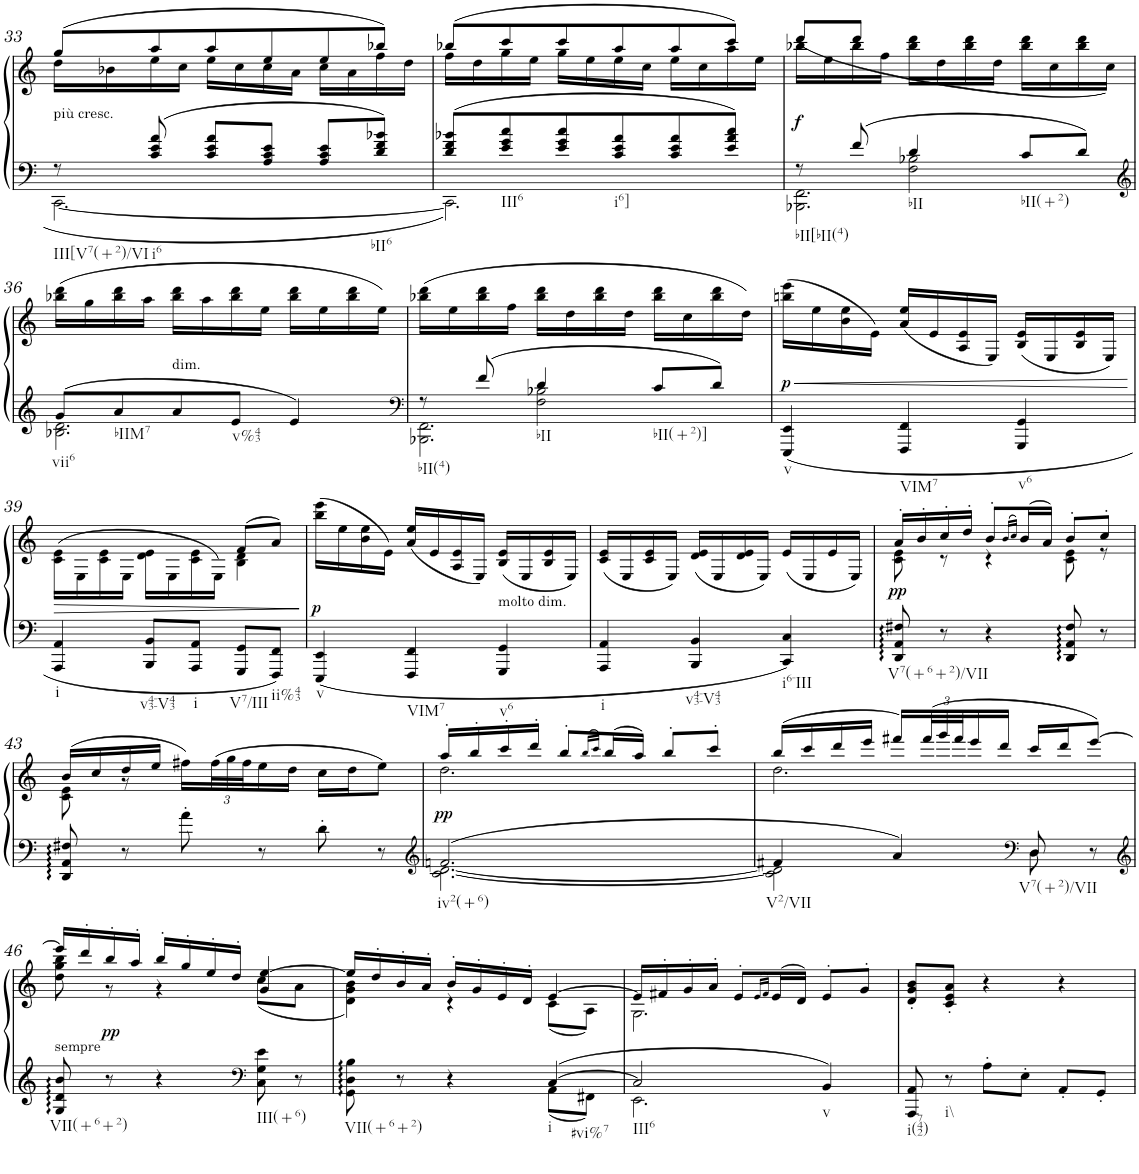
**kern	**kern	**dynam
*part1	*part1	*part1
*staff2	*staff1	*staff1/2
*I"Piano	*	*
*I'Pno.	*	*
!!LO:PB:g=z
*clefF4	*clefG2	*
*k[]	*k[]	*
*M3/4	*M3/4	*
=33	=33	=33
*^	*^	*
!	!	!LO:TX:b:t=più cresc.	!	!
!LO:TX:b:t=III[V7(+2)/VI	!	!	!	!
8r	[2.CC\	(8gg/L	16dd\LL	.
.	.	.	16b-X\	.
!LO:TX:b:t=i6	!	!	!	!
8c/ 8e/ 8a/	.	8aa/	16ee\	.
.	.	.	16cc\JJ	.
8c/ 8e/ 8a/L	.	8aa/	16ee\LL	.
.	.	.	16cc\	.
8A/ 8c/ 8e/J	.	8ee/	16cc\	.
.	.	.	16a\JJ	.
8A/ 8c/ 8e/L	.	8ee/	16cc\LL	.
.	.	.	16a\	.
!LO:TX:b:t=bII6	!	!	!	!
8d/ 8f/ 8b-X/J	.	8bb-X/J)	16ff\	.
.	.	.	16dd\JJ	.
=34	=34	=34	=34	=34
8d/ 8f/ 8b-X/L	2.CC\]	(8bb-X/L	16ff\LL	.
.	.	.	16dd\	.
!LO:TX:b:t=III6	!	!	!	!
8e/ 8g/ 8cc/	.	8ccc/	16gg\	.
.	.	.	16ee\JJ	.
8e/ 8g/ 8cc/	.	8ccc/	16gg\LL	.
.	.	.	16ee\	.
!LO:TX:b:t=i6]	!	!	!	!
8c/ 8e/ 8a/	.	8aa/	16ee\	.
.	.	.	16cc\JJ	.
8c/ 8e/ 8a/	.	8aa/	16ee\LL	.
.	.	.	16cc\	.
8e/ 8a/ 8cc/J	.	8ccc/J)	16aa\	.
.	.	.	16ee\JJ	.
=35	=35	=35	=35	=35
*	*^	*	*	*
!LO:TX:b:t=bII[bII(4)	!	!	!	!	!
!	!	!	!	!	!LO:DY:b
8r	4ryy	2.BBB-X\ 2.FF\	(8ddd/L	16bb-X\LL	f
.	.	.	.	16ee\	.
8f/	.	.	8ddd/J	16bb-\	.
.	.	.	.	16ff\JJ	.
!LO:TX:b:t=bII	!	!	!	!	!
4d/	2F\ 2B-X\	.	2ryy	16bb-\ 16ddd\LL	.
.	.	.	.	16dd\	.
.	.	.	.	16bb-\ 16ddd\	.
.	.	.	.	16dd\JJ	.
!LO:TX:b:t=bII(+2)	!	!	!	!	!
8c/L	.	.	.	16bb-\ 16ddd\LL	.
.	.	.	.	16cc\	.
8d/J	.	.	.	16bb-\ 16ddd\	.
.	.	.	.	16cc\JJ)	.
*v	*v	*v	*	*	*
*	*v	*v	*
!!LO:LB:g=z
=36	=36	=36
*clefG2	*	*
*^	*^	*
!LO:TX:b:t=vii6	!	!	!	!
*	*	*v	*v	*
8g/L	2.B-X\ 2.d\	(16bb-X\ 16ddd\LL	.
.	.	16gg\	.
!LO:TX:b:t=bIIM7	!	!	!
8a/	.	16bb-\ 16ddd\	.
.	.	16aa\JJ	.
!	!	!LO:TX:b:t=dim.	!
8a/	.	16bb-\ 16ddd\LL	.
.	.	16aa\	.
!LO:TX:b:t=v%43	!	!	!
8e/J	.	16bb-\ 16ddd\	.
.	.	16ee\JJ	.
4e/	.	16bb-\ 16ddd\LL	.
.	.	16ee\	.
.	.	16bb-\ 16ddd\	.
.	.	16ee\JJ)	.
*v	*v	*	*
=37	=37	=37
*clefF4	*	*
*^	*	*
*	*^	*	*
!LO:TX:b:t=bII(4)	!	!	!	!
8r	4ryy	2.BBB-X\ 2.FF\	(16bb-X\ 16ddd\LL	.
.	.	.	16ee\	.
8f/	.	.	16bb-\ 16ddd\	.
.	.	.	16ff\JJ	.
!LO:TX:b:t=bII	!	!	!	!
4d/	2F\ 2B-X\	.	16bb-\ 16ddd\LL	.
.	.	.	16dd\	.
.	.	.	16bb-\ 16ddd\	.
.	.	.	16dd\JJ	.
!LO:TX:b:t=bII(+2)]	!	!	!	!
8c/L	.	.	16bb-\ 16ddd\LL	.
.	.	.	16cc\	.
8d/J	.	.	16bb-\ 16ddd\	.
.	.	.	16dd\JJ)	.
*v	*v	*v	*	*
=38	=38	=38
!LO:TX:b:t=v	!	!
!	!	!LO:HP:b
!	!	!LO:DY:n=1:b
4EEE/ 4EE/	(16bbn\ 16eee\LL	< p
.	16ee\	.
.	16b\ 16ee\	.
.	16e\JJ)	.
!LO:TX:b:t=VIM7	!	!
4FFF/ 4FF/	(16a/ 16ee/LL	.
.	16e/	.
.	16A/ 16e/	.
.	16E/JJ)	.
!LO:TX:b:t=v6	!	!
4GGG/ 4GG/	(16B/ 16e/LL	.
.	16E/	.
.	16B/ 16e/	.
.	16E/JJ)	.
.	.	[
!!LO:LB:g=z
=39	=39	=39
!LO:TX:b:t=i	!	!
!	!	!LO:HP:b
*	*^	*
4AAA/ 4AA/	(16c\ 16e\LL	2ryy	>
.	16E\	.	.
.	16c\ 16e\	.	.
.	16E\JJ	.	.
!LO:TX:b:t=v43-V43	!	!	!
8BBB/ 8BB/L	16d\ 16e\LL	.	.
.	16E\	.	.
!LO:TX:b:t=i	!	!	!
8AAA/ 8AA/J	16c\ 16e\	.	.
.	16E\JJ)	.	.
!LO:TX:b:t=V7/III	!	!	!
8GGG/ 8GG/L	(8f/L	4B\ 4d\	.
!LO:TX:b:t=ii%43	!	!	!
8FFF/ 8FF/J	8a/J)	.	.
*	*v	*v	*
.	.	]
=40	=40	=40
!LO:TX:b:t=v	!	!
!	!	!LO:DY:b
4EEE/ 4EE/	(16bb\ 16eee\LL	p
.	16ee\	.
.	16b\ 16ee\	.
.	16e\JJ)	.
!LO:TX:b:t=VIM7	!	!
4FFF/ 4FF/	(16a/ 16ee/LL	.
.	16e/	.
.	16A/ 16e/	.
.	16E/JJ)	.
!	!LO:TX:b:t=molto dim.	!
!LO:TX:b:t=v6	!	!
4GGG/ 4GG/	(16B/ 16e/LL	.
.	16E/	.
.	16B/ 16e/	.
.	16E/JJ)	.
=41	=41	=41
!LO:TX:b:t=i	!	!
4AAA/ 4AA/	(16c/ 16e/LL	.
.	16E/	.
.	16c/ 16e/	.
.	16E/JJ)	.
!LO:TX:b:t=v43-V43	!	!
4BBB/ 4BB/	(16d/ 16e/LL	.
.	16E/	.
.	16d/ 16e/	.
.	16E/JJ)	.
!LO:TX:b:t=i6-III	!	!
4CC/ 4C/	(16e/LL	.
.	16E/	.
.	16e/	.
.	16E/JJ)	.
=42	=42	=42
*	*^	*
!LO:TX:b:t=V7(+6+2)/VII	!	!	!
!	!	!	!LO:DY:b
8DD/ 8AA/ 8F#X/	16a'/LL	8c\ 8e\	pp
.	16b'/	.	.
8r	16cc'/	8r	.
.	16dd'/JJ	.	.
4r	8b'/L	4r	.
.	(16qb/LL	.	.
.	16qcc/JJ)	.	.
.	(16b/L	.	.
.	16a/JJ)	.	.
8DD/ 8AA/ 8F#/	8b'/L	8c\ 8e\	.
8r	8cc'/J	8r	.
!!LO:LB:g=z	!!
=43	=43	=43	=43
8DD/ 8AA/ 8F#X/	(16b/LL	8c\ 8e\	.
.	16cc/	.	.
8r	16dd/	8r	.
.	16ee/JJ	.	.
8a'\	16ff#X\LL)	2ryy	.
*	*Xbrackettup	*	*
.	(48ff#\L	.	.
.	48gg\	.	.
.	48ff#\J	.	.
8r	16ee\	.	.
.	16dd\JJ	.	.
8d'\	16cc\LL	.	.
.	16dd\J	.	.
8r	8ee\J)	.	.
=44	=44	=44	=44
*clefG2	*	*	*
*^	*	*	*
!LO:TX:b:t=iv2(+6)	!	!	!	!
!	!	!	!	!LO:DY:b
2.fn/	[<2.c\ [<2.d\	16aa'/LL	2.dd\	pp
.	.	16bb'/	.	.
.	.	16ccc'/	.	.
.	.	16ddd'/JJ	.	.
.	.	8bb'/L	.	.
.	.	(16qbb/LL	.	.
.	.	16qccc/JJ)	.	.
.	.	(16bb/L	.	.
.	.	16aa/JJ)	.	.
.	.	8bb'/L	.	.
.	.	8ccc'/J	.	.
=45	=45	=45	=45	=45
!LO:TX:b:t=V2/VII	!	!	!	!
4f#X/	2c\] 2d\]	(16bb/LL	2.dd\	.
.	.	16ccc/	.	.
.	.	16ddd/	.	.
.	.	16eee/JJ	.	.
4a/	.	16fff#X/LL)	.	.
.	.	(48fff#/L	.	.
.	.	48ggg/	.	.
.	.	48fff#/J	.	.
.	.	16eee/	.	.
.	.	16ddd/JJ	.	.
*clefF4	*	*	*	*
!LO:TX:b:t=V7(+2)/VII	!	!	!	!
8D/	8D\	16ccc/LL	.	.
.	.	16ddd/J	.	.
8r	8ryy	[8eee/J)	.	.
*v	*v	*	*	*
!!LO:LB:g=z	!!
=46	=46	=46	=46
*clefG2	*	*	*
*^	*	*	*
!	!	!LO:TX:b:t=sempre	!	!
!LO:TX:b:t=VII(+6+2)	!	!	!	!
!	!	!	!	!LO:DY:b
*v	*v	*	*	*
8G/ 8d/ 8b/	16eee/LL]	8dd\ 8gg\ 8bb\	pp
.	16ddd'/	.	.
8r	16bb'/	8r	.
.	16aa'/JJ	.	.
4r	16bb'/LL	4r	.
.	16gg'/	.	.
.	16ee'/	.	.
.	16dd'/JJ	.	.
*clefF4	*	*	*
!LO:TX:b:t=III(+6)	!	!	!
8C\ 8G\ 8e\	4g/ [4ee/	(8cc\L	.
8r	.	8a\J	.
=47	=47	=47	=47
*^	*	*	*
!LO:TX:b:t=VII(+6+2)	!	!	!	!
8GG\ 8D\ 8B\	2ryy	16ee/LL]	4d\ 4g\ 4b\)	.
.	.	16dd'/	.	.
8r	.	16b'/	.	.
.	.	16a'/JJ	.	.
4r	.	16b'/LL	4r	.
.	.	16g'/	.	.
.	.	16e'/	.	.
.	.	16d'/JJ	.	.
!LO:TX:b:t=i	!	!	!	!
!LO:TX:b:t=#vi%7	!	!	!	!
[4C/	8AA\L	[4e/	(8c\L	.
.	8FF#X\J	.	8A\J)	.
=48	=48	=48	=48	=48
!LO:TX:b:t=III6	!	!	!	!
2C/]	2.EE\	16e/LL]	2.G\	.
.	.	16f#X'/	.	.
.	.	16g'/	.	.
.	.	16a'/JJ	.	.
.	.	8e'/L	.	.
.	.	(16qe/LL	.	.
.	.	16qf#/JJ)	.	.
.	.	(16e/L	.	.
.	.	16d/JJ)	.	.
!LO:TX:b:t=v	!	!	!	!
4BB/	.	8e'/L	.	.
.	.	8g'/J	.	.
*v	*v	*	*	*
*	*v	*v	*
=49	=49	=49
!LO:TX:b:t=i(742)	!	!
8AAA/ 8AA/	8d/' 8g/' 8b/'L	.
!LO:TX:b:t=i\\	!	!
8r	8c/' 8e/' 8a/'J	.
8A'\L	4r	.
8E'\J	.	.
8AA'/L	4r	.
8GG'/J	.	.
=	=	=
*-	*-	*-
